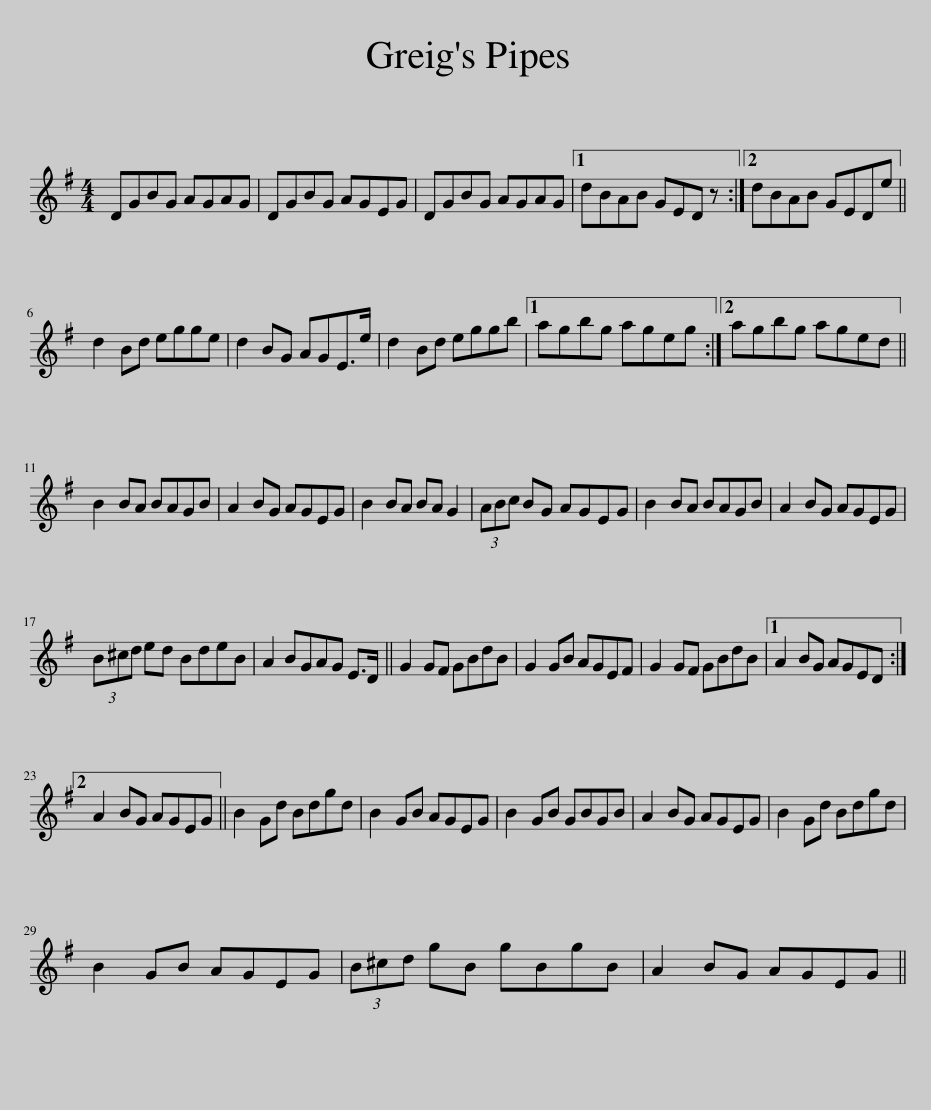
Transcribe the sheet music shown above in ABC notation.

X:1
L:1/8
M:4/4
I:linebreak $
K:G
V:1 treble
V:1
 DGBG AGAG | DGBG AGEG | DGBG AGAG |1 dBAB GED z :|2 dBAB GEDe ||$ %5
 d2 Bd egge | d2 BG AGE>e | d2 Bd eggb |1 agbg ageg :|2 agbg aged ||$ %10
 B2 BA BAGB | A2 BG AGEG | B2 BA BA G2 | (3ABc BG AGEG | B2 BA BAGB | %15
 A2 BG AGEG |$ (3B^cd ed BdeB | A2 BGAG E>D || G2 GF GBdB | G2 GB AGEF | %20
 G2 GF GBdB |1 A2 BG AGED :|2$ A2 BG AGEG || B2 Gd Bdgd | B2 GB AGEG | %25
 B2 GB GBGB | A2 BG AGEG | B2 Gd Bdgd |$ B2 GB AGEG | (3B^cd gB gBgB | %30
 A2 BG AGEG || %31
